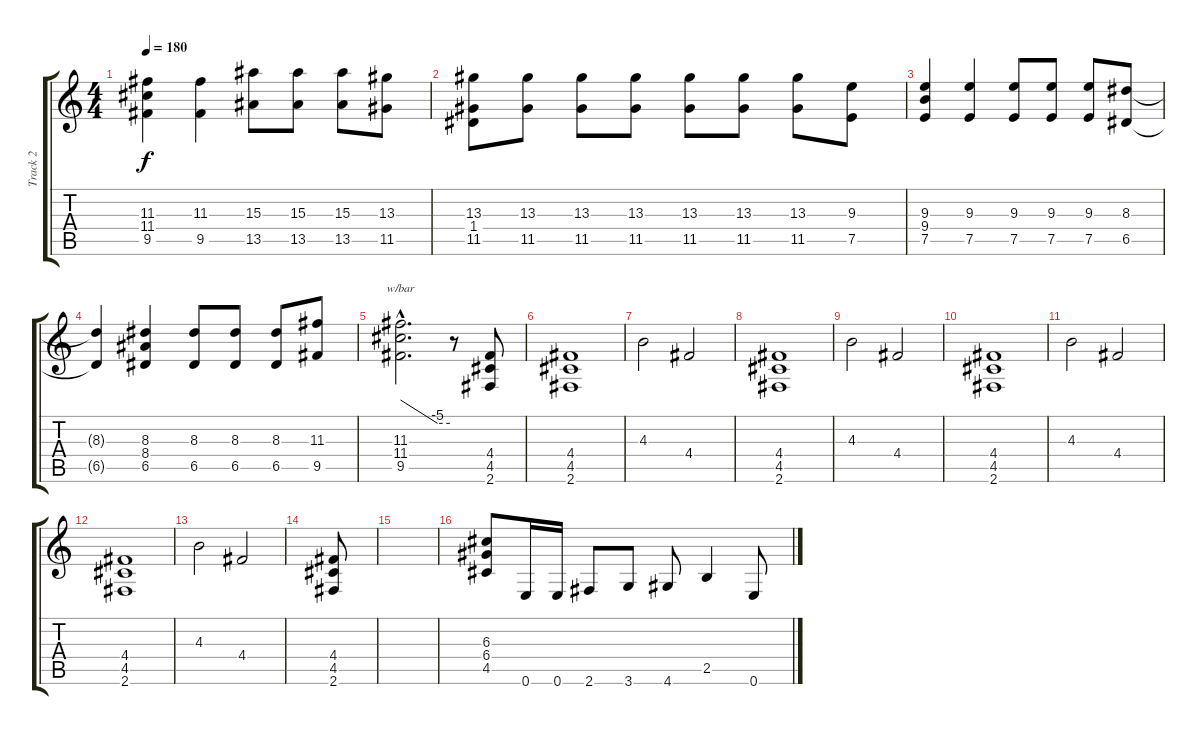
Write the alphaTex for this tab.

\track ("Track 2" "Track 2") {instrument distortionguitar}
\staff {score tabs}
\tuning (E4 B3 G3 D3 A2 E2) {hide}
\ts (4 4)
\tempo 180
\clef g2
\ks c
(11.3 11.4 9.5).4{dy f} (11.3 9.5).4 (15.3 13.5).8 (15.3 13.5).8 (15.3 13.5).8 (13.3 11.5).8 |
(13.3 1.4 11.5).8 (13.3 11.5).8 (13.3 11.5).8 (13.3 11.5).8 (13.3 11.5).8 (13.3 11.5).8 (13.3 11.5).8 (9.3 7.5).8 |
(9.3 9.4 7.5).4 (9.3 7.5).4 (9.3 7.5).8 (9.3 7.5).8 (9.3 7.5).8 (8.3 6.5).8 |
(8.3{t} 6.5{t}).4 (8.3 8.4 6.5).4 (8.3 6.5).8 (8.3 6.5).8 (8.3 6.5).8 (11.3 9.5).8 |
(11.3{hac} 11.4{hac} 9.5{hac}).2{d tbe (custom default 0 0 45 -20 60 -20)} r.8 (4.4 4.5 2.6).8 |
(4.4 4.5 2.6).1 |
4.3.2 4.4.2 |
(4.4 4.5 2.6).1 |
4.3.2 4.4.2 |
(4.4 4.5 2.6).1 |
4.3.2 4.4.2 |
(4.4 4.5 2.6).1 |
4.3.2 4.4.2 |
(4.4 4.5 2.6).8 |
|
(6.3 6.4 4.5).8 0.6.16 0.6.16 2.6.8 3.6.8 4.6.8 2.5.4 0.6.8
